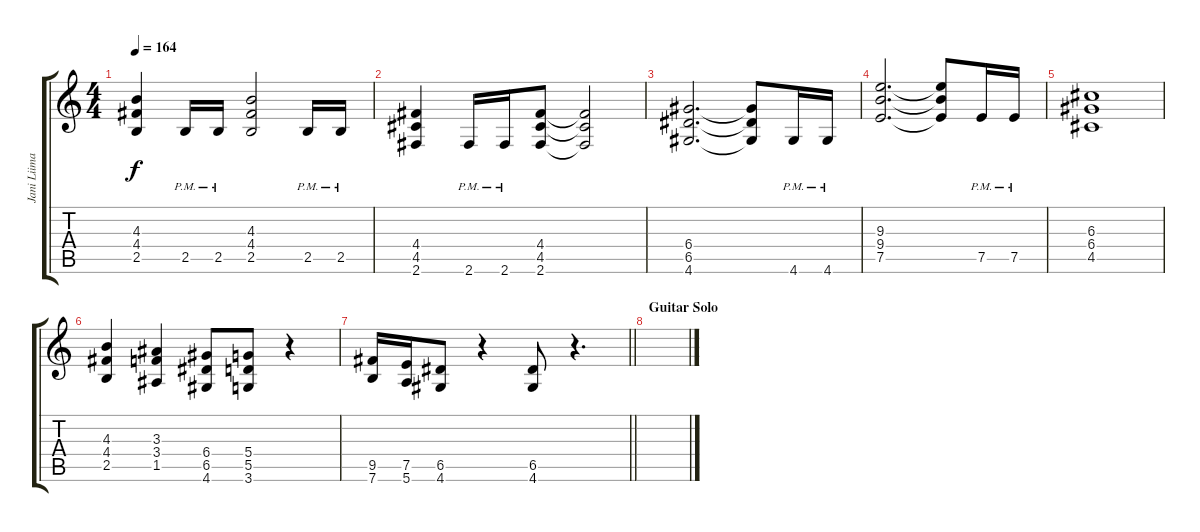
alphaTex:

\track ("Jani Liimatainen" "Jani Liima") {instrument distortionguitar}
\staff {score tabs}
\tuning (E4 B3 G3 D3 A2 E2) {hide}
\ts (4 4)
\tempo 164
\clef g2
\ks c
(4.3 4.4 2.5).4{dy f} 2.5{pm}.16 2.5{pm}.16 (4.3 4.4 2.5).2 2.5{pm}.16 2.5{pm}.16 |
(4.4 4.5 2.6).4 2.6{pm}.16 2.6{pm}.16 (4.4 4.5 2.6).8 (4.4{t} 4.5{t} 2.6{t}).2 |
(6.4 6.5 4.6).2{d} (6.4{t} 6.5{t} 4.6{t}).8 4.6{pm}.16 4.6{pm}.16 |
(9.3 9.4 7.5).2{d} (9.3{t} 9.4{t} 7.5{t}).8 7.5{pm}.16 7.5{pm}.16 |
(6.3 6.4 4.5).1 |
(4.3 4.4 2.5).4 (3.3 3.4 1.5).4 (6.4 6.5 4.6).8 (5.4 5.5 3.6).8 r.4 |
\barLineRight lightlight
(9.5 7.6).16 (7.5 5.6).16 (6.5 4.6).8 r.4 (6.5 4.6).8 r.4{d} |
\section ("" "Guitar Solo")
